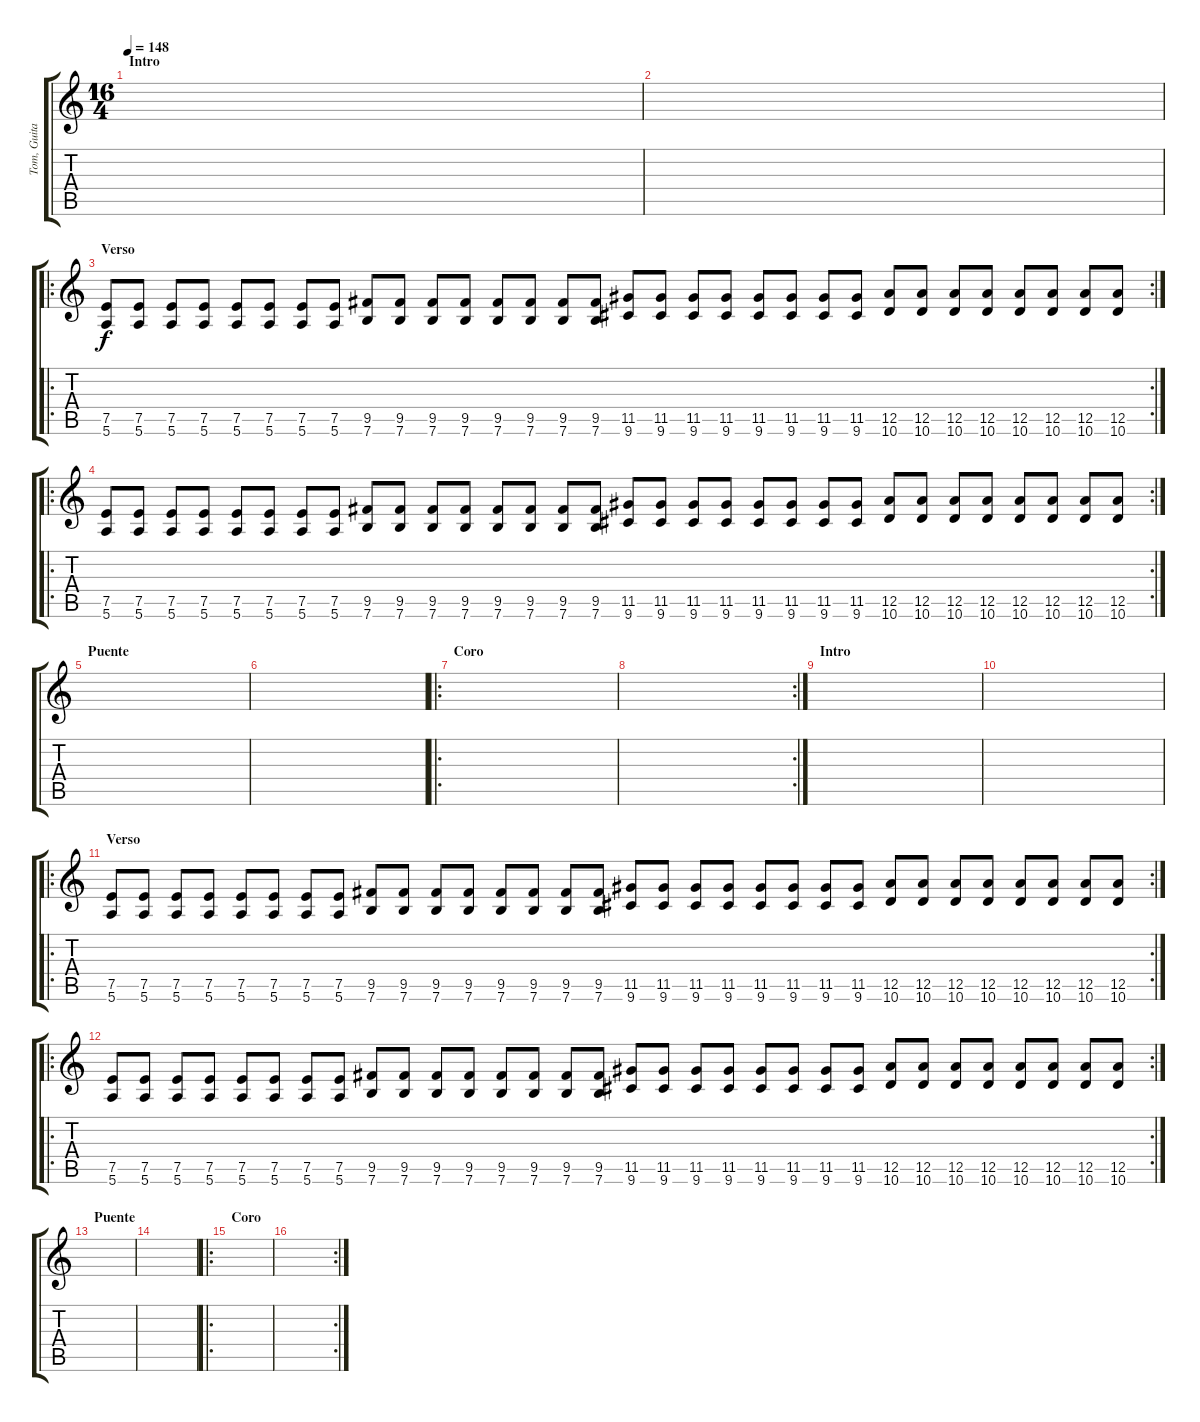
\track ("Tom, Guitarra Eléctrica" "Tom, Guita") {instrument distortionguitar}
\staff {score tabs}
\tuning (E4 B3 G3 D3 A2 E2) {hide}
\ts (16 4)
\section ("" "Intro")
\tempo 148
\clef g2
\ks c
|
|
\ro
\rc 2
\section ("" "Verso")
(7.5 5.6).8 (7.5 5.6).8 (7.5 5.6).8 (7.5 5.6).8 (7.5 5.6).8 (7.5 5.6).8 (7.5 5.6).8 (7.5 5.6).8 (9.5 7.6).8 (9.5 7.6).8 (9.5 7.6).8 (9.5 7.6).8 (9.5 7.6).8 (9.5 7.6).8 (9.5 7.6).8 (9.5 7.6).8 (11.5 9.6).8 (11.5 9.6).8 (11.5 9.6).8 (11.5 9.6).8 (11.5 9.6).8 (11.5 9.6).8 (11.5 9.6).8 (11.5 9.6).8 (12.5 10.6).8 (12.5 10.6).8 (12.5 10.6).8 (12.5 10.6).8 (12.5 10.6).8 (12.5 10.6).8 (12.5 10.6).8 (12.5 10.6).8 |
\ro
\rc 2
(7.5 5.6).8 (7.5 5.6).8 (7.5 5.6).8 (7.5 5.6).8 (7.5 5.6).8 (7.5 5.6).8 (7.5 5.6).8 (7.5 5.6).8 (9.5 7.6).8 (9.5 7.6).8 (9.5 7.6).8 (9.5 7.6).8 (9.5 7.6).8 (9.5 7.6).8 (9.5 7.6).8 (9.5 7.6).8 (11.5 9.6).8 (11.5 9.6).8 (11.5 9.6).8 (11.5 9.6).8 (11.5 9.6).8 (11.5 9.6).8 (11.5 9.6).8 (11.5 9.6).8 (12.5 10.6).8 (12.5 10.6).8 (12.5 10.6).8 (12.5 10.6).8 (12.5 10.6).8 (12.5 10.6).8 (12.5 10.6).8 (12.5 10.6).8 |
\section ("" "Puente")
|
|
\ro
\section ("" "Coro")
|
\rc 2
|
\section ("" "Intro")
|
|
\ro
\rc 2
\section ("" "Verso")
(7.5 5.6).8 (7.5 5.6).8 (7.5 5.6).8 (7.5 5.6).8 (7.5 5.6).8 (7.5 5.6).8 (7.5 5.6).8 (7.5 5.6).8 (9.5 7.6).8 (9.5 7.6).8 (9.5 7.6).8 (9.5 7.6).8 (9.5 7.6).8 (9.5 7.6).8 (9.5 7.6).8 (9.5 7.6).8 (11.5 9.6).8 (11.5 9.6).8 (11.5 9.6).8 (11.5 9.6).8 (11.5 9.6).8 (11.5 9.6).8 (11.5 9.6).8 (11.5 9.6).8 (12.5 10.6).8 (12.5 10.6).8 (12.5 10.6).8 (12.5 10.6).8 (12.5 10.6).8 (12.5 10.6).8 (12.5 10.6).8 (12.5 10.6).8 |
\ro
\rc 2
(7.5 5.6).8 (7.5 5.6).8 (7.5 5.6).8 (7.5 5.6).8 (7.5 5.6).8 (7.5 5.6).8 (7.5 5.6).8 (7.5 5.6).8 (9.5 7.6).8 (9.5 7.6).8 (9.5 7.6).8 (9.5 7.6).8 (9.5 7.6).8 (9.5 7.6).8 (9.5 7.6).8 (9.5 7.6).8 (11.5 9.6).8 (11.5 9.6).8 (11.5 9.6).8 (11.5 9.6).8 (11.5 9.6).8 (11.5 9.6).8 (11.5 9.6).8 (11.5 9.6).8 (12.5 10.6).8 (12.5 10.6).8 (12.5 10.6).8 (12.5 10.6).8 (12.5 10.6).8 (12.5 10.6).8 (12.5 10.6).8 (12.5 10.6).8 |
\section ("" "Puente")
|
|
\ro
\section ("" "Coro")
|
\rc 2
